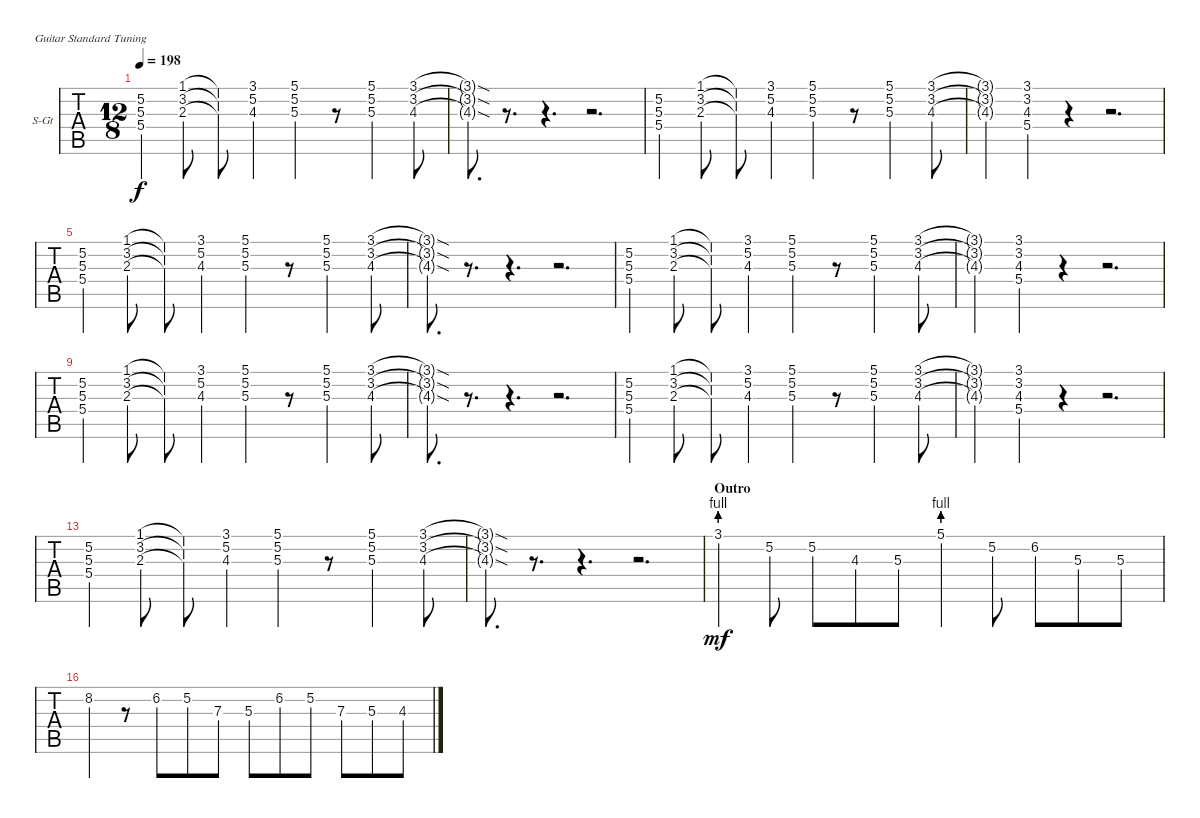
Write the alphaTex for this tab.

\bracketExtendMode nobrackets
\firstSystemTrackNameOrientation horizontal
\otherSystemsTrackNameOrientation horizontal
\defaultBarNumberDisplay FirstOfSystem
\track ("Acoustic" "S-Gt") {instrument acousticguitarsteel}
\staff {tabs}
\tuning (E4 B3 G3 D3 A2 E2)
\ts (12 8)
\tempo 198
\clef g2
\ks c
(5.2 5.3 5.4).4{dy f} (1.1 3.2 2.3).8 (1.1{t} 3.2{t} 2.3{t}).8 (3.1 5.2 4.3).4 (5.1 5.2 5.3).4 r.8 (5.1 5.2 5.3).4 (3.1 3.2 4.3).8 |
(3.1{sod t} 3.2{sod t} 4.3{sod t}).8{d} r.8{d} r.4{d} r.2{d} |
(5.2 5.3 5.4).4 (1.1 3.2 2.3).8 (1.1{t} 3.2{t} 2.3{t}).8 (3.1 5.2 4.3).4 (5.1 5.2 5.3).4 r.8 (5.1 5.2 5.3).4 (3.1 3.2 4.3).8 |
(3.1{t} 3.2{t} 4.3{t}).4 (3.1 3.2 4.3 5.4).4 r.4 r.2{d} |
(5.2 5.3 5.4).4 (1.1 3.2 2.3).8 (1.1{t} 3.2{t} 2.3{t}).8 (3.1 5.2 4.3).4 (5.1 5.2 5.3).4 r.8 (5.1 5.2 5.3).4 (3.1 3.2 4.3).8 |
(3.1{sod t} 3.2{sod t} 4.3{sod t}).8{d} r.8{d} r.4{d} r.2{d} |
(5.2 5.3 5.4).4 (1.1 3.2 2.3).8 (1.1{t} 3.2{t} 2.3{t}).8 (3.1 5.2 4.3).4 (5.1 5.2 5.3).4 r.8 (5.1 5.2 5.3).4 (3.1 3.2 4.3).8 |
(3.1{t} 3.2{t} 4.3{t}).4 (3.1 3.2 4.3 5.4).4 r.4 r.2{d} |
(5.2 5.3 5.4).4 (1.1 3.2 2.3).8 (1.1{t} 3.2{t} 2.3{t}).8 (3.1 5.2 4.3).4 (5.1 5.2 5.3).4 r.8 (5.1 5.2 5.3).4 (3.1 3.2 4.3).8 |
(3.1{sod t} 3.2{sod t} 4.3{sod t}).8{d} r.8{d} r.4{d} r.2{d} |
(5.2 5.3 5.4).4 (1.1 3.2 2.3).8 (1.1{t} 3.2{t} 2.3{t}).8 (3.1 5.2 4.3).4 (5.1 5.2 5.3).4 r.8 (5.1 5.2 5.3).4 (3.1 3.2 4.3).8 |
(3.1{t} 3.2{t} 4.3{t}).4 (3.1 3.2 4.3 5.4).4 r.4 r.2{d} |
(5.2 5.3 5.4).4 (1.1 3.2 2.3).8 (1.1{t} 3.2{t} 2.3{t}).8 (3.1 5.2 4.3).4 (5.1 5.2 5.3).4 r.8 (5.1 5.2 5.3).4 (3.1 3.2 4.3).8 |
(3.1{sod t} 3.2{sod t} 4.3{sod t}).8{d} r.8{d} r.4{d} r.2{d} |
\section ("" "Outro")
3.1{be (prebend 0 4 60 4)}.4{dy mf} 5.2.8 5.2.8 4.3.8 5.3.8 5.1{be (prebend 0 4 60 4)}.4 5.2.8 6.2.8 5.3.8 5.3.8 |
8.2.4 r.8 6.2.8 5.2.8 7.3.8 5.3.8 6.2.8 5.2.8 7.3.8 5.3.8 4.3.8
